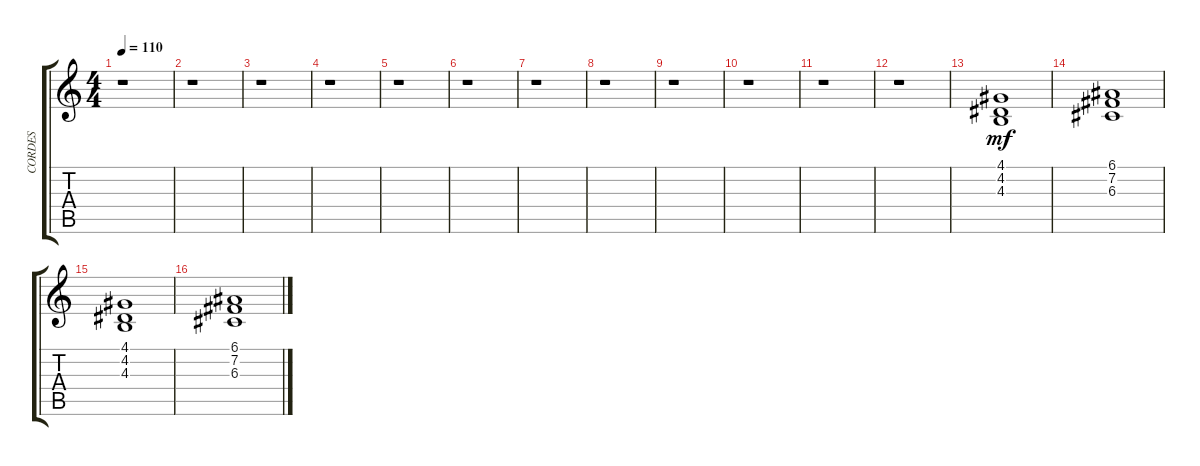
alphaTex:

\track ("CORDES" "CORDES") {instrument stringensemble2}
\staff {score tabs}
\tuning (E4 B3 G3 D3 A2 E2) {hide}
\ts (4 4)
\tempo 110
\clef g2
\ks c
r.1{dy mf instrument stringensemble2} |
r.1 |
r.1 |
r.1 |
r.1 |
r.1 |
r.1 |
r.1 |
r.1 |
r.1 |
r.1 |
r.1 |
(4.1 4.2 4.3).1 |
(6.1 7.2 6.3).1 |
(4.1 4.2 4.3).1 |
(6.1 7.2 6.3).1
